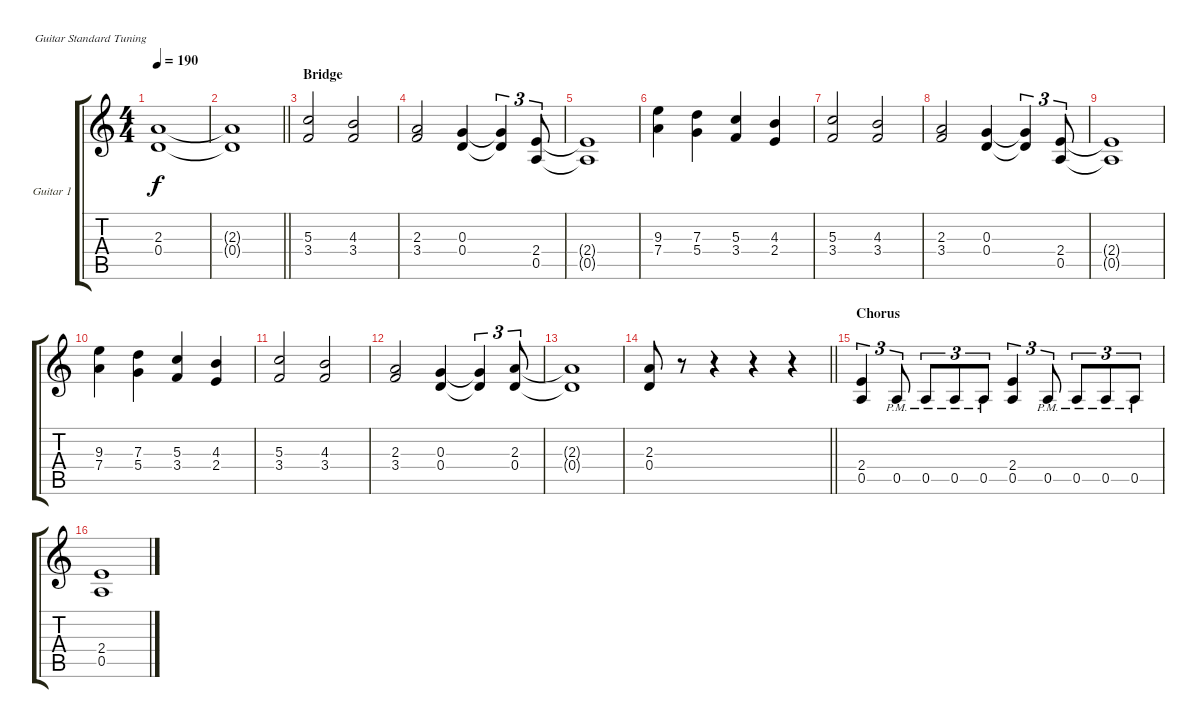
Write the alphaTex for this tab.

\bracketExtendMode groupsimilarinstruments
\firstSystemTrackNameOrientation horizontal
\otherSystemsTrackNameOrientation horizontal
\track ("Guitar 1" "Guitar 1") {instrument distortionguitar}
\staff {score tabs}
\tuning (E4 B3 G3 D3 A2 E2)
\ts (4 4)
\tempo 190
\clef g2
\ks c
(0.4 2.3).1{dy f} |
\barLineRight lightlight
(0.4{t} 2.3{t}).1 |
\section ("" "Bridge")
(3.4 5.3).2 (3.4 4.3).2 |
(3.4 2.3).2 (0.4 0.3).4 (0.4{t} 0.3{t}).4{tu (3 2)} (0.5 2.4).8{tu (3 2)} |
(0.5{t} 2.4{t}).1 |
(7.4 9.3).4 (5.4 7.3).4 (3.4 5.3).4 (2.4 4.3).4 |
(3.4 5.3).2 (3.4 4.3).2 |
(3.4 2.3).2 (0.4 0.3).4 (0.4{t} 0.3{t}).4{tu (3 2)} (0.5 2.4).8{tu (3 2)} |
(0.5{t} 2.4{t}).1 |
(7.4 9.3).4 (5.4 7.3).4 (3.4 5.3).4 (2.4 4.3).4 |
(3.4 5.3).2 (3.4 4.3).2 |
(3.4 2.3).2 (0.4 0.3).4 (0.4{t} 0.3{t}).4{tu (3 2)} (0.4 2.3).8{tu (3 2)} |
(0.4{t} 2.3{t}).1 |
\barLineRight lightlight
(0.4 2.3).8 r.8 r.4 r.4 r.4 |
\section ("" "Chorus")
(0.5 2.4).4{tu (3 2)} 0.5{pm}.8{tu (3 2)} 0.5{pm}.8{tu (3 2)} 0.5{pm}.8{tu (3 2)} 0.5{pm}.8{tu (3 2)} (0.5 2.4).4{tu (3 2)} 0.5{pm}.8{tu (3 2)} 0.5{pm}.8{tu (3 2)} 0.5{pm}.8{tu (3 2)} 0.5{pm}.8{tu (3 2)} |
(0.5 2.4).1
